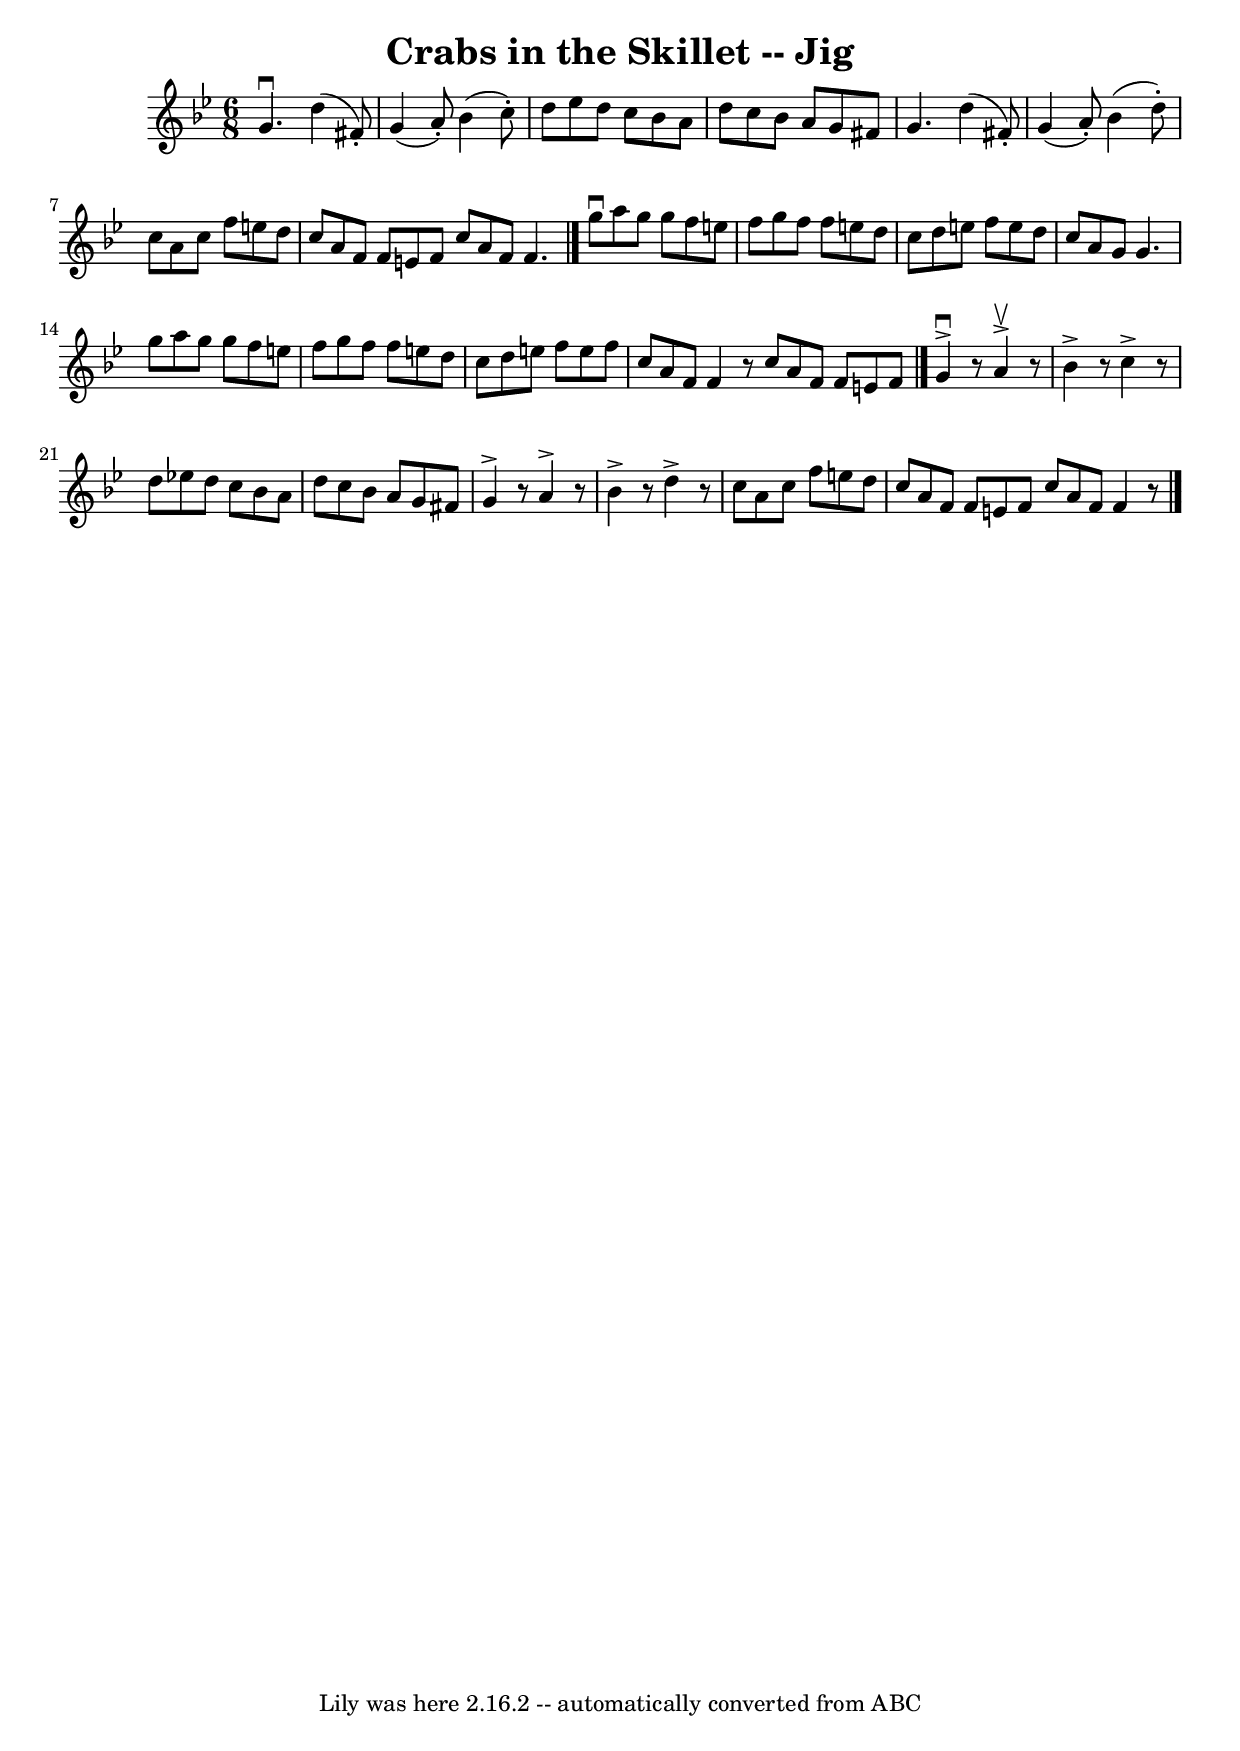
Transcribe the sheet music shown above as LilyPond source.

\version "2.16.2"
\include "Mammoth.ily"
\header {
  %% book = "Ryan's Mammoth Collection"
  crossRefNumber = "1"
  footnotes = ""
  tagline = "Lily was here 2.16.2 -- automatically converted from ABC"
  title = "Crabs in the Skillet -- Jig"

}
voicedefault =  {


  \time 6/8 
  \key c \dorian
  g'4.^\downbow d''4 (fis'8-.) |
  g'4 (a'8-.) bes'4 (c''8-.) |
  d''8 ees''8 d''8 c''8  
  bes'8 a'8  |
  d''8 c''8 bes'8 a'8 g'8 fis'8  
  |
  g'4. d''4 (fis'8-.) |
  g'4 (a'8-.) bes'4 (d''8-.) |
  c''8 a'8 c''8 f''8 e''8 d''8  |
  
  c''8 a'8 f'8 f'8 e'8 f'8  \bar ":|" c''8 a'8 f'8    
  f'4.    \bar "|." g''8^\downbow a''8 g''8 g''8 f''8 e''8  
  |
  f''8 g''8 f''8 f''8 e''8 d''8  |
  c''8    
  d''8 e''8 f''8 e''8 d''8  |
  c''8 a'8 g'8 g'4.    
  |
  g''8 a''8 g''8 g''8 f''8 e''8  |
  f''8    
  g''8 f''8 f''8 e''8 d''8  |
  c''8 d''8 e''8 f''8   
  e''8 f''8  |
  c''8 a'8 f'8 f'4    r8 \bar ":|" c''8    
  a'8 f'8 f'8 e'8 f'8  \bar "|." g'4^\downbow^\accent   r8 a'4^\upbow^\accent   r8   |
  bes'4^\accent   r8 c''4^\accent   r8 
  |
  d''8 ees''!8 d''8 c''8 bes'8 a'8  |
  d''8    
  c''8 bes'8 a'8 g'8 fis'8  |
  g'4^\accent   r8 a'4^\accent   r8 |
  bes'4^\accent   r8 d''4^\accent   r8 |
  
  c''8 a'8 c''8 f''8 e''8 d''8  |
  c''8 a'8 f'8    
  f'8 e'8 f'8  \bar ":|" c''8 a'8 f'8 f'4    r8   \bar "|."   

}

\score{
  <<

    \context Staff="default"
    {
      \voicedefault 
      
    }

  >>
  \layout {
    
  }
  \midi {
  }

}
